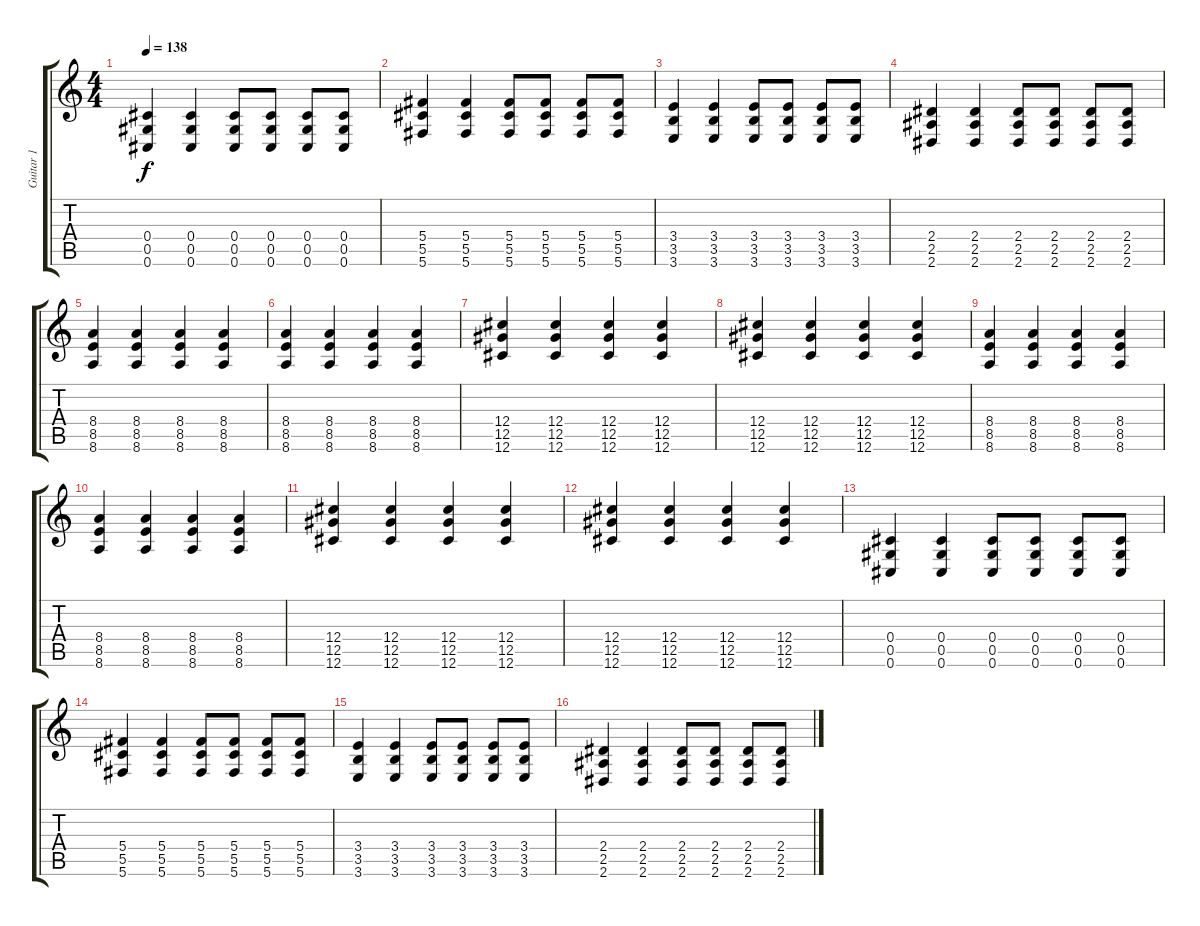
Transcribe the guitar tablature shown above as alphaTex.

\track ("Guitar 1" "Guitar 1") {instrument distortionguitar}
\staff {score tabs}
\tuning (Eb4 Bb3 Gb3 Db3 Ab2 Db2) {hide}
\ts (4 4)
\tempo 138
\clef g2
\ks c
(0.4 0.5 0.6).4{dy f} (0.4 0.5 0.6).4 (0.4 0.5 0.6).8 (0.4 0.5 0.6).8 (0.4 0.5 0.6).8 (0.4 0.5 0.6).8 |
(5.4 5.5 5.6).4 (5.4 5.5 5.6).4 (5.4 5.5 5.6).8 (5.4 5.5 5.6).8 (5.4 5.5 5.6).8 (5.4 5.5 5.6).8 |
(3.4 3.5 3.6).4 (3.4 3.5 3.6).4 (3.4 3.5 3.6).8 (3.4 3.5 3.6).8 (3.4 3.5 3.6).8 (3.4 3.5 3.6).8 |
(2.4 2.5 2.6).4 (2.4 2.5 2.6).4 (2.4 2.5 2.6).8 (2.4 2.5 2.6).8 (2.4 2.5 2.6).8 (2.4 2.5 2.6).8 |
(8.4 8.5 8.6).4 (8.4 8.5 8.6).4 (8.4 8.5 8.6).4 (8.4 8.5 8.6).4 |
(8.4 8.5 8.6).4 (8.4 8.5 8.6).4 (8.4 8.5 8.6).4 (8.4 8.5 8.6).4 |
(12.4 12.5 12.6).4 (12.4 12.5 12.6).4 (12.4 12.5 12.6).4 (12.4 12.5 12.6).4 |
(12.4 12.5 12.6).4 (12.4 12.5 12.6).4 (12.4 12.5 12.6).4 (12.4 12.5 12.6).4 |
(8.4 8.5 8.6).4 (8.4 8.5 8.6).4 (8.4 8.5 8.6).4 (8.4 8.5 8.6).4 |
(8.4 8.5 8.6).4 (8.4 8.5 8.6).4 (8.4 8.5 8.6).4 (8.4 8.5 8.6).4 |
(12.4 12.5 12.6).4 (12.4 12.5 12.6).4 (12.4 12.5 12.6).4 (12.4 12.5 12.6).4 |
(12.4 12.5 12.6).4 (12.4 12.5 12.6).4 (12.4 12.5 12.6).4 (12.4 12.5 12.6).4 |
(0.4 0.5 0.6).4 (0.4 0.5 0.6).4 (0.4 0.5 0.6).8 (0.4 0.5 0.6).8 (0.4 0.5 0.6).8 (0.4 0.5 0.6).8 |
(5.4 5.5 5.6).4 (5.4 5.5 5.6).4 (5.4 5.5 5.6).8 (5.4 5.5 5.6).8 (5.4 5.5 5.6).8 (5.4 5.5 5.6).8 |
(3.4 3.5 3.6).4 (3.4 3.5 3.6).4 (3.4 3.5 3.6).8 (3.4 3.5 3.6).8 (3.4 3.5 3.6).8 (3.4 3.5 3.6).8 |
(2.4 2.5 2.6).4 (2.4 2.5 2.6).4 (2.4 2.5 2.6).8 (2.4 2.5 2.6).8 (2.4 2.5 2.6).8 (2.4 2.5 2.6).8
